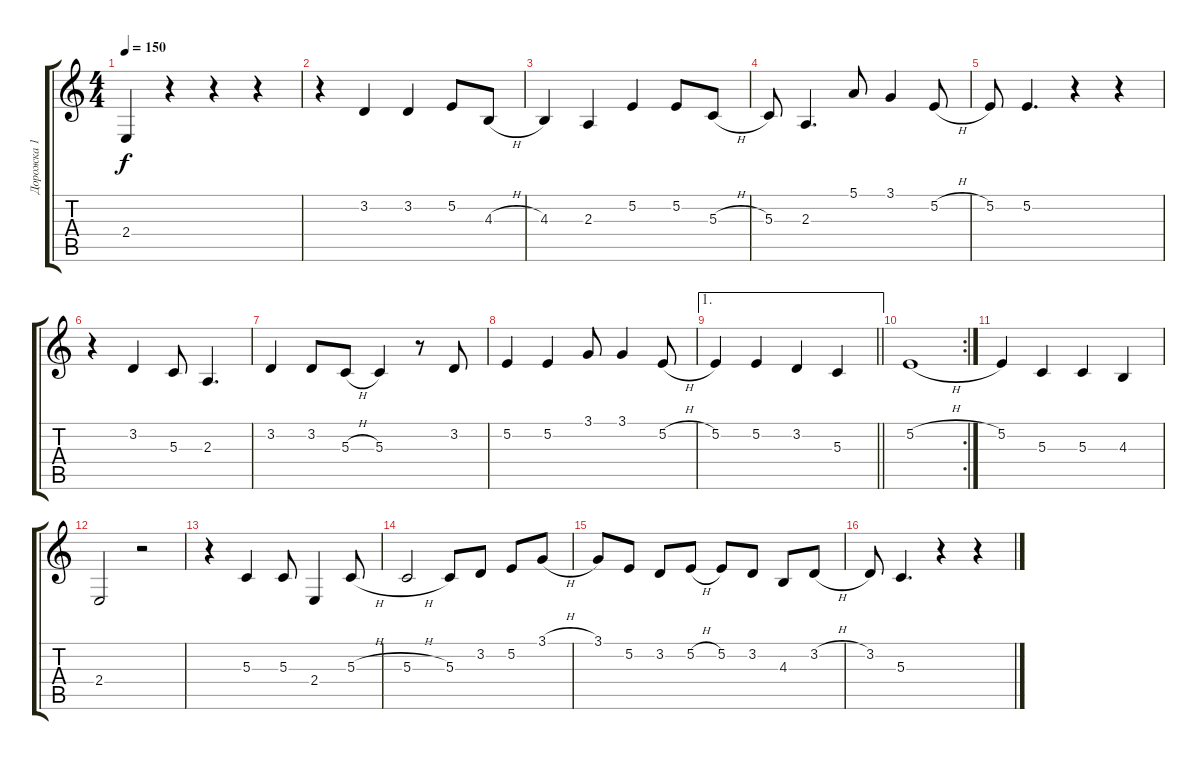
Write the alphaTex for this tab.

\track ("Дорожка 1" "Дорожка 1") {instrument acousticgrandpiano}
\staff {score tabs}
\tuning (E4 B3 G3 D3 A2 E2) {hide}
\ts (4 4)
\tempo 150
\clef g2
\ks c
2.4.4{dy f} r.4 r.4 r.4 |
r.4 3.2.4 3.2.4 5.2.8 4.3{h}.8 |
4.3.4 2.3.4 5.2.4 5.2.8 5.3{h}.8 |
5.3.8 2.3.4{d} 5.1.8 3.1.4 5.2{h}.8 |
5.2.8 5.2.4{d} r.4 r.4 |
r.4 3.2.4 5.3.8 2.3.4{d} |
3.2.4 3.2.8 5.3{h}.8 5.3.4 r.8 3.2.8 |
5.2.4 5.2.4 3.1.8 3.1.4 5.2{h}.8 |
\ae 1
\barLineRight lightlight
5.2.4 5.2.4 3.2.4 5.3.4 |
\rc 2
5.2{h}.1 |
5.2.4 5.3.4 5.3.4 4.3.4 |
2.4.2 r.2 |
r.4 5.3.4 5.3.8 2.4.4 5.3{h}.8 |
5.3{h}.2 5.3.8 3.2.8 5.2.8 3.1{h}.8 |
3.1.8 5.2.8 3.2.8 5.2{h}.8 5.2.8 3.2.8 4.3.8 3.2{h}.8 |
3.2.8 5.3.4{d} r.4 r.4
